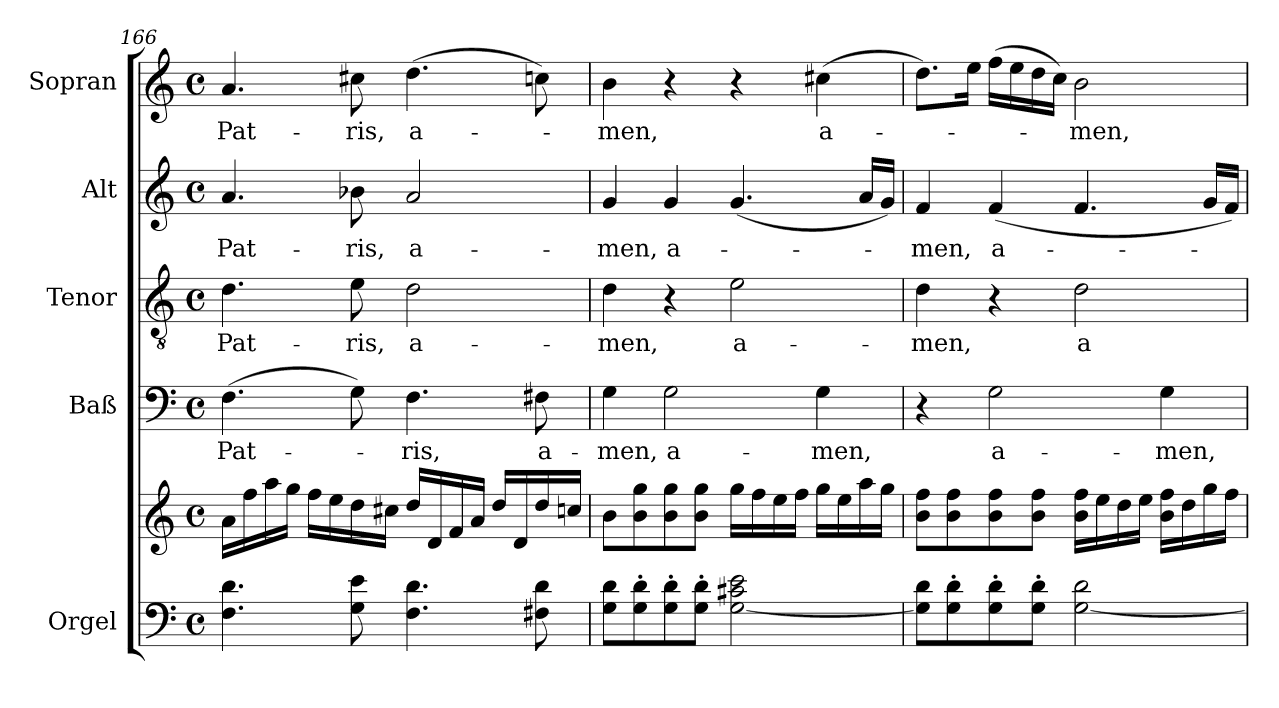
**kern	**kern	**kern	**text	**kern	**text	**kern	**text	**kern	**text
*part5	*part5	*part4	*part4	*part3	*part3	*part2	*part2	*part1	*part1
*staff6	*staff5	*staff4	*staff4	*staff3	*staff3	*staff2	*staff2	*staff1	*staff1
*I"Orgel	*	*I"Baß	*	*I"Tenor	*	*I"Alt	*	*I"Sopran	*
*clefF4	*clefG2	*clefF4	*	*clefGv2	*	*clefG2	*	*clefG2	*
*k[]	*k[]	*k[]	*	*k[]	*	*k[]	*	*k[]	*
*C:	*C:	*C:	*	*C:	*	*C:	*	*C:	*
*M4/4	*M4/4	*M4/4	*	*M4/4	*	*M4/4	*	*M4/4	*
*met(c)	*met(c)	*met(c)	*	*met(c)	*	*met(c)	*	*met(c)	*
=166	=166	=166	=166	=166	=166	=166	=166	=166	=166
!	!	!	!LO:LY:b	!	!LO:LY:b	!	!LO:LY:b	!	!LO:LY:b
4.F\ 4.d\	16a\LL	(>4.F\	Pat-	4.d\	Pat-	4.a/	Pat-	4.a/	Pat-
.	16ff\	.	.	.	.	.	.	.	.
.	16aa\	.	.	.	.	.	.	.	.
.	16gg\JJ	.	.	.	.	.	.	.	.
.	16ff\LL	.	.	.	.	.	.	.	.
.	16ee\	.	.	.	.	.	.	.	.
!	!	!	!	!	!LO:LY:b	!	!LO:LY:b	!	!LO:LY:b
8G\ 8e\	16dd\	8G\)	.	8e\	-ris,	8b-X\	-ris,	8cc#X\	-ris,
.	16cc#X\JJ	.	.	.	.	.	.	.	.
!	!	!	!LO:LY:b	!	!LO:LY:b	!	!LO:LY:b	!	!LO:LY:b
4.F\ 4.d\	16dd/LL	4.F\	-ris,	2d\	a-	2a/	a-	(>4.dd\	a-
.	16d/	.	.	.	.	.	.	.	.
.	16f/	.	.	.	.	.	.	.	.
.	16a/JJ	.	.	.	.	.	.	.	.
.	16dd/LL	.	.	.	.	.	.	.	.
.	16d/	.	.	.	.	.	.	.	.
!	!	!	!LO:LY:b	!	!	!	!	!	!
8F#X\ 8d\	16dd/	8F#X\	a-	.	.	.	.	8ccn\)	.
.	16ccn/JJ	.	.	.	.	.	.	.	.
=167	=167	=167	=167	=167	=167	=167	=167	=167	=167
!	!	!	!LO:LY:b	!	!LO:LY:b	!	!LO:LY:b	!	!LO:LY:b
8G\ 8d\L	8b\L	4G\	-men,	4d\	-men,	4g/	-men,	4b\	-men,
8G\'> 8d\'>	8b\ 8gg\	.	.	.	.	.	.	.	.
!	!	!	!LO:LY:b	!	!	!	!LO:LY:b	!	!
8G\'> 8d\'>	8b\ 8gg\	2G\	a-	4r	.	4g/	a-	4r	.
8G\'> 8d\'>J	8b\ 8gg\J	.	.	.	.	.	.	.	.
!	!	!	!	!	!LO:LY:b	!	!	!	!
[<2G\ 2c#X\ 2e\	16gg\LL	.	.	2e\	a-	(<4.g/	.	4r	.
.	16ff\	.	.	.	.	.	.	.	.
.	16ee\	.	.	.	.	.	.	.	.
.	16ff\JJ	.	.	.	.	.	.	.	.
!	!	!	!LO:LY:b	!	!	!	!	!	!LO:LY:b
.	16gg\LL	4G\	-men,	.	.	.	.	(>4cc#X\	a-
.	16ee\	.	.	.	.	.	.	.	.
.	16aa\	.	.	.	.	16a/LL	.	.	.
.	16gg\JJ	.	.	.	.	16g/JJ)	.	.	.
!!LO:PB:g=z
=168	=168	=168	=168	=168	=168	=168	=168	=168	=168
!	!	!	!	!	!LO:LY:b	!	!LO:LY:b	!	!
8G\] 8d\L	8b\ 8ff\L	4r	.	4d\	-men,	4f/	-men,	8.dd\L)	.
8G\'> 8d\'>	8b\ 8ff\	.	.	.	.	.	.	.	.
.	.	.	.	.	.	.	.	16ee\Jk	.
!	!	!	!LO:LY:b	!	!	!	!LO:LY:b	!	!
8G\'> 8d\'>	8b\ 8ff\	2G\	a-	4r	.	(<4f/	a-	(>16ff\LL	.
.	.	.	.	.	.	.	.	16ee\	.
8G\'> 8d\'>J	8b\ 8ff\J	.	.	.	.	.	.	16dd\	.
.	.	.	.	.	.	.	.	16cc\JJ)	.
!	!	!	!	!	!LO:LY:b	!	!	!	!LO:LY:b
[2G\ 2d\	16b\ 16ff\LL	.	.	2d\	a-	4.f/	.	2b\	-men,
.	16ee\	.	.	.	.	.	.	.	.
.	16dd\	.	.	.	.	.	.	.	.
.	16ee\JJ	.	.	.	.	.	.	.	.
!	!	!	!LO:LY:b	!	!	!	!	!	!
.	16b\ 16ff\LL	4G\	-men,	.	.	.	.	.	.
.	16dd\	.	.	.	.	.	.	.	.
.	16gg\	.	.	.	.	16g/LL	.	.	.
.	16ff\JJ	.	.	.	.	16f/JJ)	.	.	.
=	=	=	=	=	=	=	=	=	=
*-	*-	*-	*-	*-	*-	*-	*-	*-	*-
